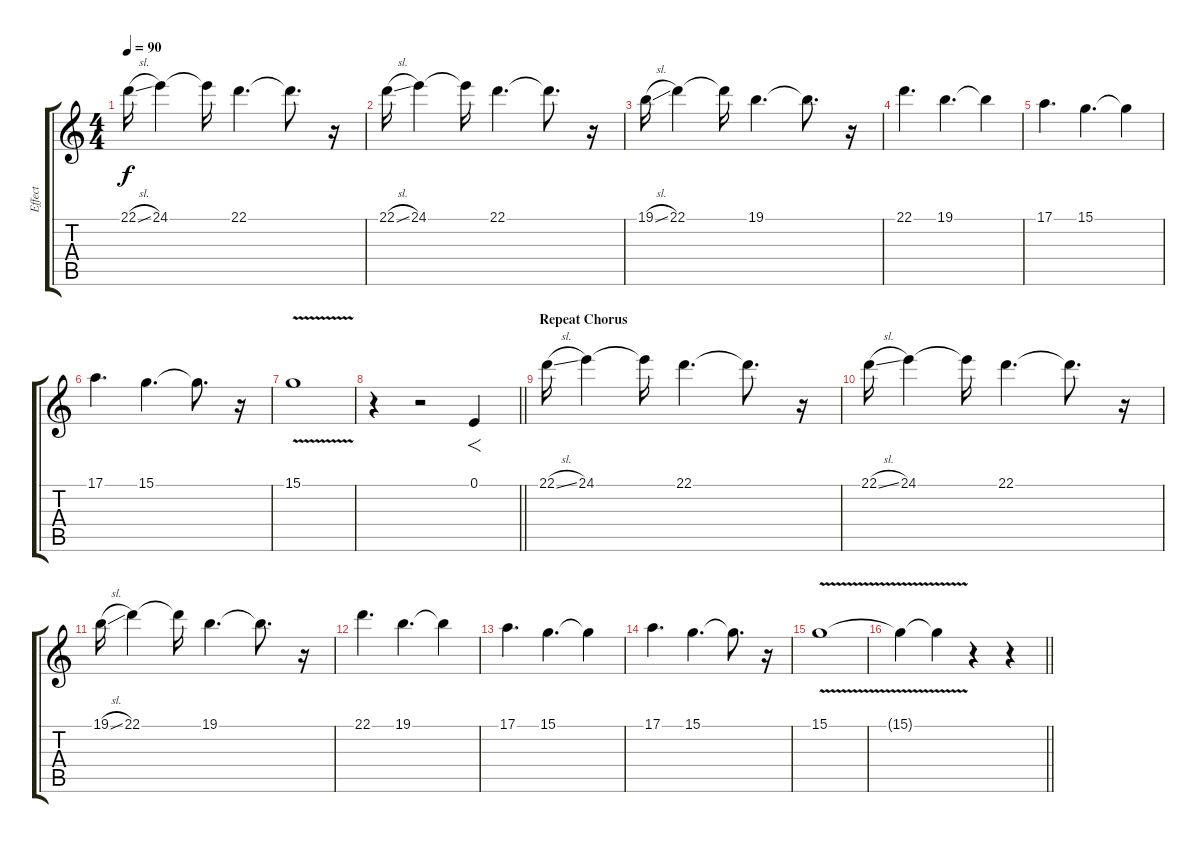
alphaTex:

\track ("Effect" "Effect") {instrument panflute}
\staff {score tabs}
\tuning (E4 B3 G3 D3 A2 E2) {hide}
\ts (4 4)
\tempo 90
\clef g2
\ks c
22.1{sl}.16{dy f} 24.1.4 24.1{t}.16 22.1.4{d} 22.1{t}.8{d} r.16 |
22.1{sl}.16 24.1.4 24.1{t}.16 22.1.4{d} 22.1{t}.8{d} r.16 |
19.1{sl}.16 22.1.4 22.1{t}.16 19.1.4{d} 19.1{t}.8{d} r.16 |
22.1.4{d} 19.1.4{d} 19.1{t}.4 |
17.1.4{d} 15.1.4{d} 15.1{t}.4 |
17.1.4{d} 15.1.4{d} 15.1{t}.8{d} r.16 |
15.1{v}.1 |
\barLineRight lightlight
r.4 r.2 0.1.4{f instrument reversecymbal} |
\section ("" "Repeat Chorus")
22.1{sl}.16{instrument panflute} 24.1.4 24.1{t}.16 22.1.4{d} 22.1{t}.8{d} r.16 |
22.1{sl}.16 24.1.4 24.1{t}.16 22.1.4{d} 22.1{t}.8{d} r.16 |
19.1{sl}.16 22.1.4 22.1{t}.16 19.1.4{d} 19.1{t}.8{d} r.16 |
22.1.4{d} 19.1.4{d} 19.1{t}.4 |
17.1.4{d} 15.1.4{d} 15.1{t}.4 |
17.1.4{d} 15.1.4{d} 15.1{t}.8{d} r.16 |
15.1{v}.1 |
\barLineRight lightlight
15.1{v t}.4 15.1{t}.4 r.4 r.4
